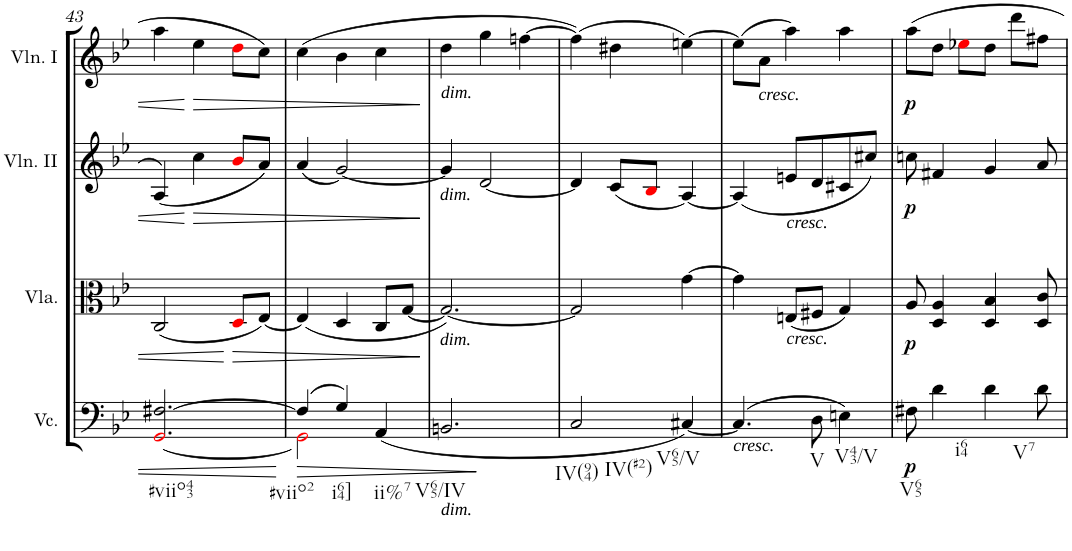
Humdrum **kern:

**kern	**dynam	**kern	**dynam	**kern	**dynam	**kern	**dynam
*part4	*part4	*part3	*part3	*part2	*part2	*part1	*part1
*staff4	*staff4	*staff3	*staff3	*staff2	*staff2	*staff1	*staff1
*I"Violoncello	*	*I"Viola	*	*I"Violin II	*	*I"Violin I	*
*I'Vc.	*	*I'Vla.	*	*I'Vln. II	*	*I'Vln. I	*
!!LO:PB:g=z
*clefF4	*	*clefC3	*	*clefG2	*	*clefG2	*
*k[b-e-]	*	*k[b-e-]	*	*k[b-e-]	*	*k[b-e-]	*
*g:	*	*g:	*	*g:	*	*g:	*
*M3/4	*	*M3/4	*	*M3/4	*	*M3/4	*
=43	=43	=43	=43	=43	=43	=43	=43
!LO:TX:b:t=#viio43	!	!	!	!	!	!	!
[2.GGi/ [2.F#X/	.	(2C/	.	(<4A/	.	4aa\	.
!	!	!	!	!	!LO:HP:b	!	!LO:HP:b
.	.	.	.	4cc\	>	4ee-\	>
!	!	!	!LO:HP:b	!	!	!	!
.	.	8Di/L	>	8b-i/L	.	8ddi\L	.
.	.	[8E-/J)	.	8a/J)	.	8cc\J	.
=44	=44	=44	=44	=44	=44	=44	=44
!LO:TX:b:t=#viio2	!	!	!	!	!	!	!
!	!LO:HP:b	!	!	!	!	!	!
*^	*	*	*	*	*	*	*
(4F#/]	2GGi\]	>	(4E-/]	.	(4a/	.	(4cc\	.
!LO:TX:b:t=i64]	!	!	!	!	!	!	!	!
4G/)	.	.	4D/	.	[2g/)	.	4b-\	.
!LO:TX:b:t=ii%7	!	!	!	!	!	!	!	!
(4AA/	4ryy	.	8C/L	.	.	.	4cc\	.
.	.	.	[8G/J	.	.	.	.	.
*v	*v	*	*	*	*	*	*	*
.	]	.	]	.	]	.	]
=45	=45	=45	=45	=45	=45	=45	=45
!	!	!	!	!	!	!LO:TX:b:i:t=dim.	!
!	!	!	!	!LO:TX:b:i:t=dim.	!	!	!
!	!	!LO:TX:b:i:t=dim.	!	!	!	!	!
!LO:TX:b:i:t=dim.	!	!	!	!	!	!	!
!LO:TX:b:t=V65/IV	!	!	!	!	!	!	!
2.BBn/	.	2.G/_)	.	4g/]	.	4dd\	.
.	.	.	.	[2d/	.	4gg\	.
.	.	.	.	.	.	[4ffn\	.
=46	=46	=46	=46	=46	=46	=46	=46
!LO:TX:b:t=IV(94)	!	!	!	!	!	!	!
!LO:TX:b:t=IV(#2)	!	!	!	!	!	!	!
2C/	.	2G/]	.	4d/]	.	(4ff\])	.
.	.	.	.	(8c/L	.	4dd#X\	.
.	.	.	.	8B-i/J	.	.	.
!LO:TX:b:t=V65/V	!	!	!	!	!	!	!
[4C#X/)	.	[4g\	.	[4A/)	.	[4een\)	.
=47	=47	=47	=47	=47	=47	=47	=47
!LO:TX:b:i:t=cresc.	!	!	!	!	!	!	!
(4.C#/]	.	4g\]	.	(4A/]	.	(8ee\L]	.
!	!	!	!	!	!	!LO:TX:b:i:t=cresc.	!
.	.	.	.	.	.	8a\J	.
!	!	!	!	!LO:TX:b:i:t=cresc.	!	!	!
!	!	!LO:TX:b:i:t=cresc.	!	!	!	!	!
.	.	(8En/L	.	8en/L	.	4aa\)	.
!LO:TX:b:t=V	!	!	!	!	!	!	!
8D\	.	8F#X/J	.	8d/	.	.	.
!LO:TX:b:t=V43/V	!	!	!	!	!	!	!
4En\)	.	4G/)	.	8c#X/	.	4aa\	.
.	.	.	.	8cc#X/J)	.	.	.
=48	=48	=48	=48	=48	=48	=48	=48
!LO:TX:b:t=V65	!	!	!	!	!	!	!
!	!LO:DY:b	!	!LO:DY:b	!	!LO:DY:b	!	!LO:DY:b
8F#X\	p	8A/	p	8ccn\	p	8aa\L	p
!LO:TX:b:t=i64	!	!	!	!	!	!	!
4d\	.	4D/ 4A/	.	4f#X/	.	8dd\J	.
.	.	.	.	.	.	8ee-Xi\L	.
!LO:TX:b:t=V7	!	!	!	!	!	!	!
4d\	.	4D/ 4B-/	.	4g/	.	8dd\J	.
.	.	.	.	.	.	8ddd\L	.
8d\	.	8D/ 8c/	.	8a/	.	8ff#X\J	.
=	=	=	=	=	=	=	=
*-	*-	*-	*-	*-	*-	*-	*-
